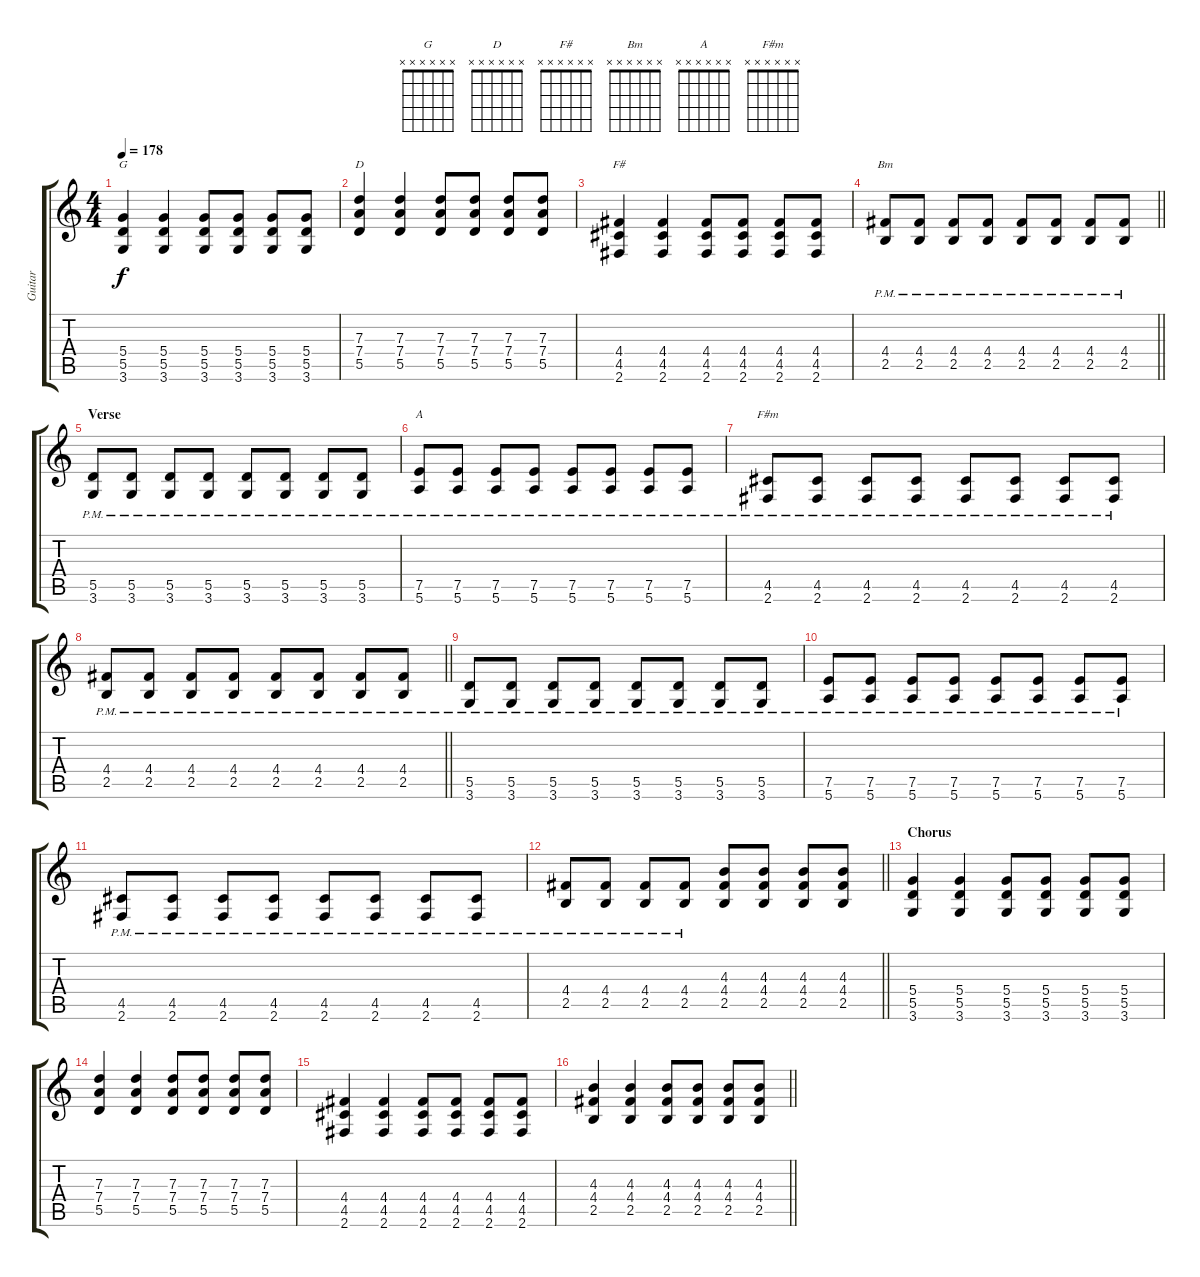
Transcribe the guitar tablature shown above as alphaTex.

\track ("Guitar" "Guitar") {instrument distortionguitar}
\staff {score tabs}
\tuning (E4 B3 G3 D3 A2 E2) {hide}
\chord ("G" x x x x x x)
\chord ("D" x x x x x x)
\chord ("F#" x x x x x x)
\chord ("Bm" x x x x x x)
\chord ("A" x x x x x x)
\chord ("F#m" x x x x x x)
\ts (4 4)
\tempo 178
\clef g2
\ks c
(5.4 5.5 3.6).4{ch "G" dy f} (5.4 5.5 3.6).4 (5.4 5.5 3.6).8 (5.4 5.5 3.6).8 (5.4 5.5 3.6).8 (5.4 5.5 3.6).8 |
(7.3 7.4 5.5).4{ch "D"} (7.3 7.4 5.5).4 (7.3 7.4 5.5).8 (7.3 7.4 5.5).8 (7.3 7.4 5.5).8 (7.3 7.4 5.5).8 |
(4.4 4.5 2.6).4{ch "F#"} (4.4 4.5 2.6).4 (4.4 4.5 2.6).8 (4.4 4.5 2.6).8 (4.4 4.5 2.6).8 (4.4 4.5 2.6).8 |
\barLineRight lightlight
(4.4{pm} 2.5{pm}).8{ch "Bm"} (4.4{pm} 2.5{pm}).8 (4.4{pm} 2.5{pm}).8 (4.4{pm} 2.5{pm}).8 (4.4{pm} 2.5{pm}).8 (4.4{pm} 2.5{pm}).8 (4.4{pm} 2.5{pm}).8 (4.4{pm} 2.5{pm}).8 |
\section ("" "Verse")
(5.5{pm} 3.6{pm}).8 (5.5{pm} 3.6{pm}).8 (5.5{pm} 3.6{pm}).8 (5.5{pm} 3.6{pm}).8 (5.5{pm} 3.6{pm}).8 (5.5{pm} 3.6{pm}).8 (5.5{pm} 3.6{pm}).8 (5.5{pm} 3.6{pm}).8 |
(7.5{pm} 5.6{pm}).8{ch "A"} (7.5{pm} 5.6{pm}).8 (7.5{pm} 5.6{pm}).8 (7.5{pm} 5.6{pm}).8 (7.5{pm} 5.6{pm}).8 (7.5{pm} 5.6{pm}).8 (7.5{pm} 5.6{pm}).8 (7.5{pm} 5.6{pm}).8 |
(4.5{pm} 2.6{pm}).8{ch "F#m"} (4.5{pm} 2.6{pm}).8 (4.5{pm} 2.6{pm}).8 (4.5{pm} 2.6{pm}).8 (4.5{pm} 2.6{pm}).8 (4.5{pm} 2.6{pm}).8 (4.5{pm} 2.6{pm}).8 (4.5{pm} 2.6{pm}).8 |
\barLineRight lightlight
(4.4{pm} 2.5{pm}).8 (4.4{pm} 2.5{pm}).8 (4.4{pm} 2.5{pm}).8 (4.4{pm} 2.5{pm}).8 (4.4{pm} 2.5{pm}).8 (4.4{pm} 2.5{pm}).8 (4.4{pm} 2.5{pm}).8 (4.4{pm} 2.5{pm}).8 |
(5.5{pm} 3.6{pm}).8 (5.5{pm} 3.6{pm}).8 (5.5{pm} 3.6{pm}).8 (5.5{pm} 3.6{pm}).8 (5.5{pm} 3.6{pm}).8 (5.5{pm} 3.6{pm}).8 (5.5{pm} 3.6{pm}).8 (5.5{pm} 3.6{pm}).8 |
(7.5{pm} 5.6{pm}).8 (7.5{pm} 5.6{pm}).8 (7.5{pm} 5.6{pm}).8 (7.5{pm} 5.6{pm}).8 (7.5{pm} 5.6{pm}).8 (7.5{pm} 5.6{pm}).8 (7.5{pm} 5.6{pm}).8 (7.5{pm} 5.6{pm}).8 |
(4.5{pm} 2.6{pm}).8 (4.5{pm} 2.6{pm}).8 (4.5{pm} 2.6{pm}).8 (4.5{pm} 2.6{pm}).8 (4.5{pm} 2.6{pm}).8 (4.5{pm} 2.6{pm}).8 (4.5{pm} 2.6{pm}).8 (4.5{pm} 2.6{pm}).8 |
\barLineRight lightlight
(4.4{pm} 2.5{pm}).8 (4.4{pm} 2.5{pm}).8 (4.4{pm} 2.5{pm}).8 (4.4{pm} 2.5{pm}).8 (4.3 4.4 2.5).8 (4.3 4.4 2.5).8 (4.3 4.4 2.5).8 (4.3 4.4 2.5).8 |
\section ("" "Chorus")
(5.4 5.5 3.6).4 (5.4 5.5 3.6).4 (5.4 5.5 3.6).8 (5.4 5.5 3.6).8 (5.4 5.5 3.6).8 (5.4 5.5 3.6).8 |
(7.3 7.4 5.5).4 (7.3 7.4 5.5).4 (7.3 7.4 5.5).8 (7.3 7.4 5.5).8 (7.3 7.4 5.5).8 (7.3 7.4 5.5).8 |
(4.4 4.5 2.6).4 (4.4 4.5 2.6).4 (4.4 4.5 2.6).8 (4.4 4.5 2.6).8 (4.4 4.5 2.6).8 (4.4 4.5 2.6).8 |
\barLineRight lightlight
(4.3 4.4 2.5).4 (4.3 4.4 2.5).4 (4.3 4.4 2.5).8 (4.3 4.4 2.5).8 (4.3 4.4 2.5).8 (4.3 4.4 2.5).8
